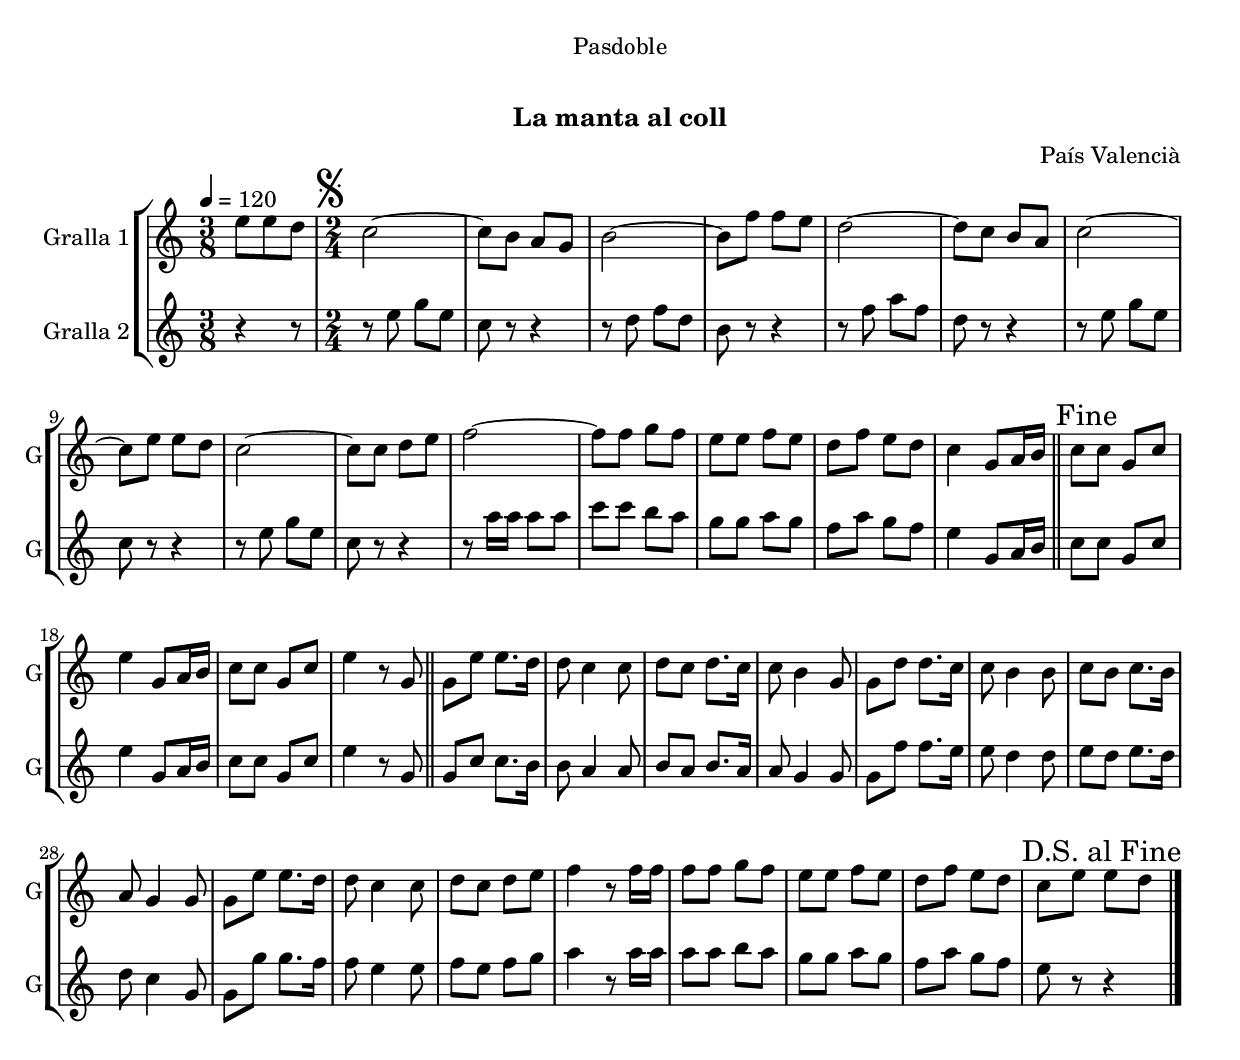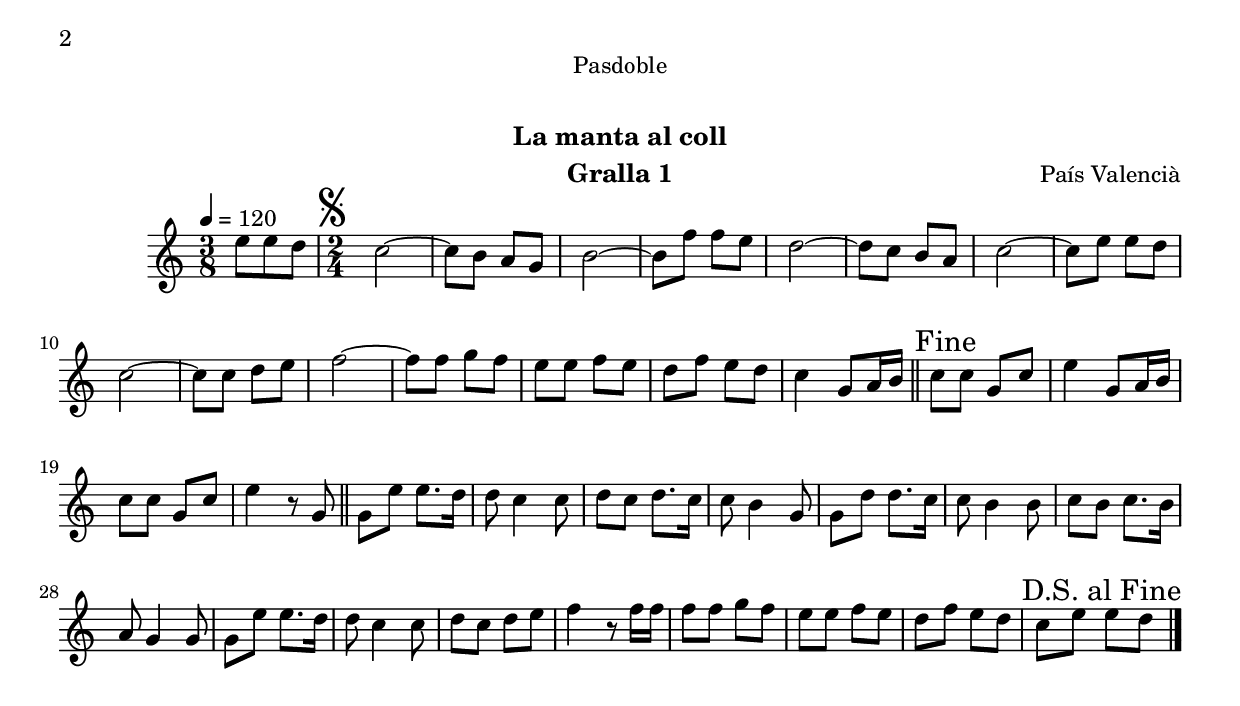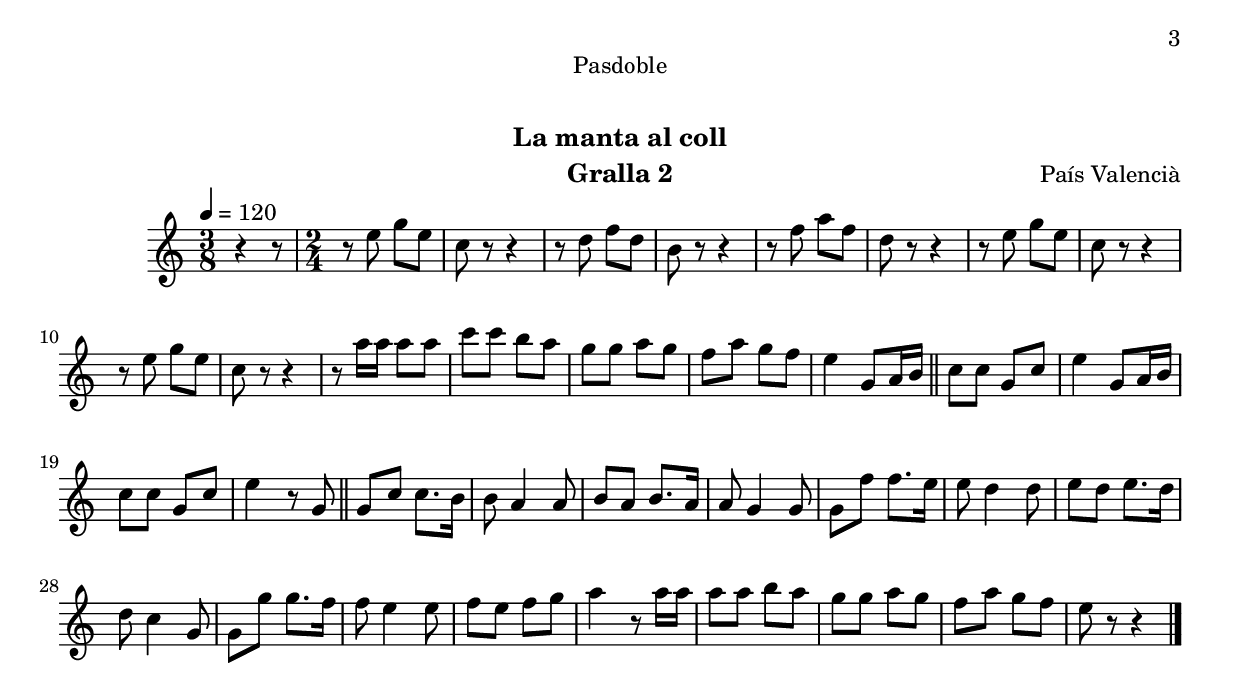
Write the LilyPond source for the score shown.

\version "2.16.0"

\header {
  dedication="Pasdoble"
  title="   "
  subtitle="La manta al coll"
  subsubtitle=""
  poet=""
  meter=""
  piece=""
  composer="País Valencià"
  arranger=""
  opus=""
  instrument=""
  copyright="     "
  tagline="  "
}

liniaroAa =
\relative e''
{
  \tempo 4=120
  \clef treble
  \key c \major
  \time 3/8
  e8 e d  |
  \time 2/4   \mark \markup {\musicglyph #"scripts.segno"} c2 ~  |
  c8 b a g  |
  b2 ~  |
  %05
  b8 f' f e  |
  d2 ~  |
  d8 c b a  |
  c2 ~  |
  c8 e e d  |
  %10
  c2 ~  |
  c8 c d e  |
  f2 ~  |
  f8 f g f  |
  e8 e f e  |
  %15
  d8 f e d  |
  c4 g8 a16 b  \bar "||"
  \mark "Fine" c8 c g c  |
  e4 g,8 a16 b  |
  c8 c g c  |
  %20
  e4 r8 g,  \bar "||"
  g8 e' e8. d16  |
  d8 c4 c8  |
  d8 c d8. c16  |
  c8 b4 g8  |
  %25
  g8 d' d8. c16  |
  c8 b4 b8  |
  c8 b c8. b16  |
  a8 g4 g8  |
  g8 e' e8. d16  |
  %30
  d8 c4 c8  |
  d8 c d e  |
  f4 r8 f16 f  |
  f8 f g f  |
  e8 e f e  |
  %35
  d8 f e d  |
  \mark "D.S. al Fine" c8 e e d  \bar "|."
}

liniaroAb =
\relative e''
{
  \tempo 4=120
  \clef treble
  \key c \major
  \time 3/8
  r4 r8  |
  \time 2/4   r8 e g e  |
  c8 r r4  |
  r8 d f d  |
  %05
  b8 r r4  |
  r8 f' a f  |
  d8 r r4  |
  r8 e g e  |
  c8 r r4  |
  %10
  r8 e g e  |
  c8 r r4  |
  r8 a'16 a a8 a  |
  c8 c b a  |
  g8 g a g  |
  %15
  f8 a g f  |
  e4 g,8 a16 b  \bar "||"
  c8 c g c  |
  e4 g,8 a16 b  |
  c8 c g c  |
  %20
  e4 r8 g,  \bar "||"
  g8 c c8. b16  |
  b8 a4 a8  |
  b8 a b8. a16  |
  a8 g4 g8  |
  %25
  g8 f' f8. e16  |
  e8 d4 d8  |
  e8 d e8. d16  |
  d8 c4 g8  |
  g8 g' g8. f16  |
  %30
  f8 e4 e8  |
  f8 e f g  |
  a4 r8 a16 a  |
  a8 a b a  |
  g8 g a g  |
  %35
  f8 a g f  |
  e8 r r4  \bar "|."
}

\bookpart {
  \score {
    \new StaffGroup {
      \override Score.RehearsalMark #'self-alignment-X = #LEFT
      <<
        \new Staff \with {instrumentName = #"Gralla 1" shortInstrumentName = #"G"} \liniaroAa
        \new Staff \with {instrumentName = #"Gralla 2" shortInstrumentName = #"G"} \liniaroAb
      >>
    }
    \layout {}
  }\score { \unfoldRepeats
    \new StaffGroup {
      \override Score.RehearsalMark #'self-alignment-X = #LEFT
      <<
        \new Staff \with {instrumentName = #"Gralla 1" shortInstrumentName = #"G"} \liniaroAa
        \new Staff \with {instrumentName = #"Gralla 2" shortInstrumentName = #"G"} \liniaroAb
      >>
    }
    \midi {}
  }
}

\bookpart {
  \header {instrument="Gralla 1"}
  \score {
    \new StaffGroup {
      \override Score.RehearsalMark #'self-alignment-X = #LEFT
      <<
        \new Staff \liniaroAa
      >>
    }
    \layout {}
  }\score { \unfoldRepeats
    \new StaffGroup {
      \override Score.RehearsalMark #'self-alignment-X = #LEFT
      <<
        \new Staff \liniaroAa
      >>
    }
    \midi {}
  }
}

\bookpart {
  \header {instrument="Gralla 2"}
  \score {
    \new StaffGroup {
      \override Score.RehearsalMark #'self-alignment-X = #LEFT
      <<
        \new Staff \liniaroAb
      >>
    }
    \layout {}
  }\score { \unfoldRepeats
    \new StaffGroup {
      \override Score.RehearsalMark #'self-alignment-X = #LEFT
      <<
        \new Staff \liniaroAb
      >>
    }
    \midi {}
  }
}

